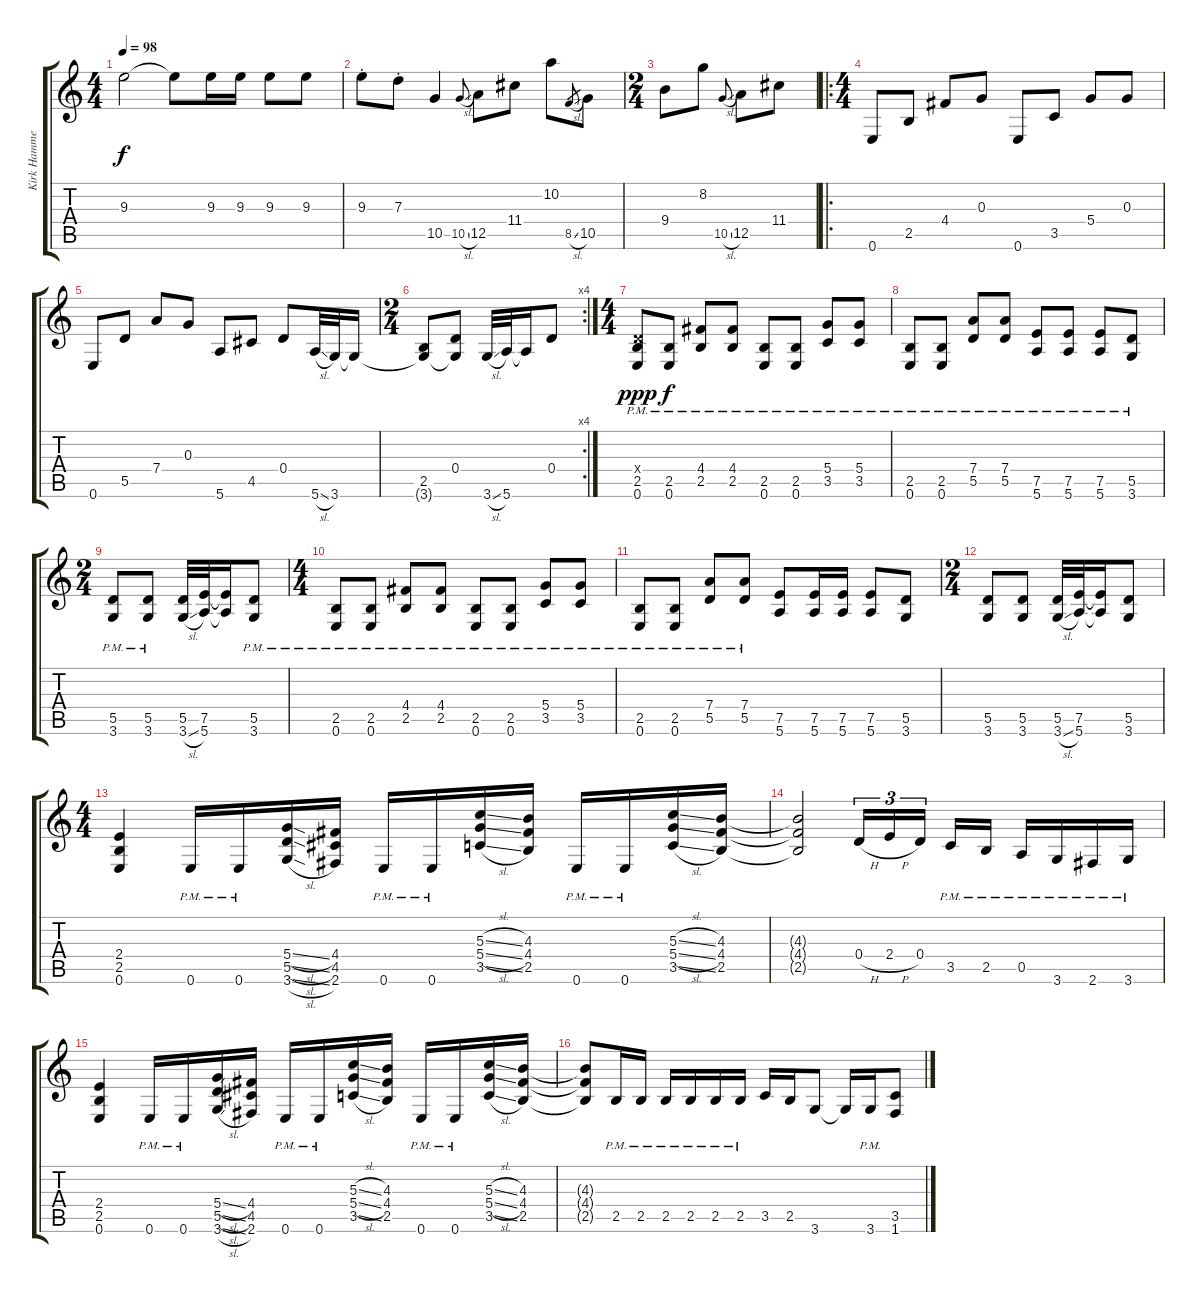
\track ("Kirk Hammet" "Kirk Hamme") {instrument electricguitarclean}
\staff {score tabs}
\tuning (E4 B3 G3 D3 A2 E2) {hide}
\ts (4 4)
\tempo 98
\clef g2
\ks c
9.3.2{dy f} 9.3{t}.8 9.3.16 9.3.16 9.3.8 9.3.8 |
9.3{st}.8 7.3{st}.8 10.5.4 10.5{sl}.8{gr onbeat} 12.5.8 11.4.8 10.2.8 8.5{sl}.8{gr} 10.5.8 |
\ts (2 4)
9.4.8 8.2.8 10.5{sl}.8{gr onbeat} 12.5.8 11.4.8 |
\ro
\ts (4 4)
0.6.8{volume 11 instrument electricguitarclean} 2.5.8 4.4.8 0.3.8 0.6.8 3.5.8 5.4.8 0.3.8 |
0.6.8 5.5.8 7.4.8 0.3.8 5.6.8 4.5.8 0.4.8 5.6{sl}.32 3.6.32 3.6{t}.16 |
\rc 4
\ts (2 4)
(2.5 3.6{t}).8 (0.4 3.6{t}).8 3.6{sl}.32 5.6.32 5.6{t}.16 0.4.8 |
\ts (4 4)
(0.4{x} 2.5{pm} 0.6{pm}).8{dy ppp instrument distortionguitar} (2.5{pm} 0.6{pm}).8{dy f} (4.4{pm} 2.5{pm}).8 (4.4{pm} 2.5{pm}).8 (2.5{pm} 0.6{pm}).8 (2.5{pm} 0.6{pm}).8 (5.4{pm} 3.5{pm}).8 (5.4{pm} 3.5{pm}).8 |
(2.5{pm} 0.6{pm}).8 (2.5{pm} 0.6{pm}).8 (7.4{pm} 5.5{pm}).8 (7.4{pm} 5.5{pm}).8 (7.5{pm} 5.6{pm}).8 (7.5{pm} 5.6{pm}).8 (7.5{pm} 5.6{pm}).8 (5.5{pm} 3.6{pm}).8 |
\ts (2 4)
(5.5{pm} 3.6{pm}).8 (5.5{pm} 3.6{pm}).8 (5.5 3.6{sl}).32 (7.5 5.6).32 (7.5{t} 5.6{t}).16 (5.5 3.6{pm}).8 |
\ts (4 4)
(2.5{pm} 0.6{pm}).8 (2.5{pm} 0.6{pm}).8 (4.4{pm} 2.5{pm}).8 (4.4{pm} 2.5{pm}).8 (2.5{pm} 0.6{pm}).8 (2.5{pm} 0.6{pm}).8 (5.4{pm} 3.5{pm}).8 (5.4{pm} 3.5{pm}).8 |
(2.5{pm} 0.6{pm}).8 (2.5{pm} 0.6{pm}).8 (7.4{pm} 5.5{pm}).8 (7.4{pm} 5.5{pm}).8 (7.5 5.6).8 (7.5 5.6).16 (7.5 5.6).16 (7.5 5.6).8 (5.5 3.6).8 |
\ts (2 4)
(5.5 3.6).8 (5.5 3.6).8 (5.5 3.6{sl}).32 (7.5 5.6).32 (7.5{t} 5.6{t}).16 (5.5 3.6).8 |
\ts (4 4)
(2.4 2.5 0.6).4 0.6{pm}.16 0.6{pm}.16 (5.4{sl} 5.5{sl} 3.6{sl}).16 (4.4 4.5 2.6).16 0.6{pm}.16 0.6{pm}.16 (5.3{sl} 5.4{sl} 3.5{sl}).16 (4.3 4.4 2.5).16 0.6{pm}.16 0.6{pm}.16 (5.3{sl} 5.4{sl} 3.5{sl}).16 (4.3 4.4 2.5).16 |
(4.3{t} 4.4{t} 2.5{t}).2 0.4{h}.16{tu (3 2)} 2.4{h}.16{tu (3 2)} 0.4.16{tu (3 2) beam splitsecondary} 3.5{pm}.16 2.5{pm}.16 0.5{pm}.16 3.6{pm}.16 2.6{pm}.16 3.6{pm}.16 |
(2.4 2.5 0.6).4 0.6{pm}.16 0.6{pm}.16 (5.4{sl} 5.5{sl} 3.6{sl}).16 (4.4 4.5 2.6).16 0.6{pm}.16 0.6{pm}.16 (5.3{sl} 5.4{sl} 3.5{sl}).16 (4.3 4.4 2.5).16 0.6{pm}.16 0.6{pm}.16 (5.3{sl} 5.4{sl} 3.5{sl}).16 (4.3 4.4 2.5).16 |
(4.3{t} 4.4{t} 2.5{t}).8 2.5{pm}.16 2.5{pm}.16 2.5{pm}.16 2.5{pm}.16 2.5{pm}.16 2.5{pm}.16 3.5.16 2.5.16 3.6.8 3.6{t}.16 3.6{pm}.16 (3.5 1.6).8
